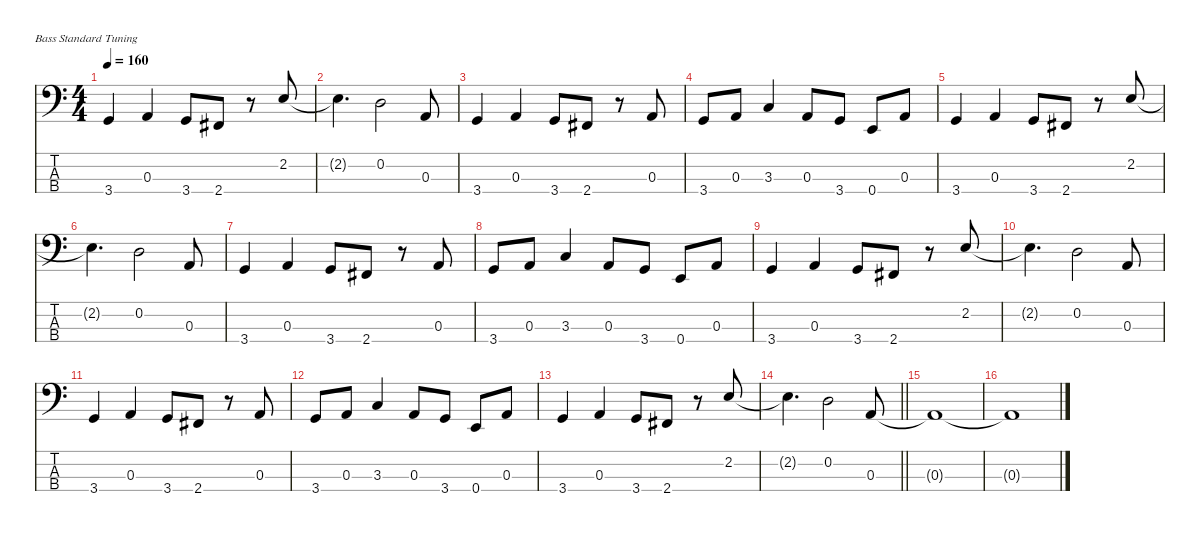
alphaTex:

\defaultSystemsLayout 4
\hideDynamics
\bracketExtendMode nobrackets
\singleTrackTrackNamePolicy hidden
\multiTrackTrackNamePolicy hidden
\firstSystemTrackNameMode fullname
\firstSystemTrackNameOrientation horizontal
\otherSystemsTrackNameOrientation horizontal
\track ("Bass" "el.bs.") {defaultSystemsLayout 8 instrument electricbassfinger}
\staff {score tabs}
\tuning (G2 D2 A1 E1)
\ts (4 4)
\tempo 160
\clef f4
\ks c
3.4.4{dy f beam Up} 0.3.4{beam Up} 3.4.8{beam Up} 2.4{acc #}.8{beam Up} r.8{beam Up} 2.2.8{beam Down} |
2.2{t}.4{d beam Down} 0.2.2{beam Down} 0.3.8{beam Up} |
3.4.4{beam Up} 0.3.4{beam Up} 3.4.8{beam Up} 2.4{acc #}.8{beam Up} r.8{beam Up} 0.3.8{beam Up} |
3.4.8{beam Up} 0.3.8{beam Up} 3.3.4{beam Up} 0.3.8{beam Up} 3.4.8{beam Up} 0.4.8{beam Up} 0.3.8{beam Up} |
3.4.4{beam Up} 0.3.4{beam Up} 3.4.8{beam Up} 2.4{acc #}.8{beam Up} r.8{beam Up} 2.2.8{beam Down} |
2.2{t}.4{d beam Down} 0.2.2{beam Down} 0.3.8{beam Up} |
3.4.4{beam Up} 0.3.4{beam Up} 3.4.8{beam Up} 2.4{acc #}.8{beam Up} r.8{beam Up} 0.3.8{beam Up} |
3.4.8{beam Up} 0.3.8{beam Up} 3.3.4{beam Up} 0.3.8{beam Up} 3.4.8{beam Up} 0.4.8{beam Up} 0.3.8{beam Up} |
3.4.4{beam Up} 0.3.4{beam Up} 3.4.8{beam Up} 2.4{acc #}.8{beam Up} r.8{beam Up} 2.2.8{beam Down} |
2.2{t}.4{d beam Down} 0.2.2{beam Down} 0.3.8{beam Up} |
3.4.4{beam Up} 0.3.4{beam Up} 3.4.8{beam Up} 2.4{acc #}.8{beam Up} r.8{beam Up} 0.3.8{beam Up} |
3.4.8{beam Up} 0.3.8{beam Up} 3.3.4{beam Up} 0.3.8{beam Up} 3.4.8{beam Up} 0.4.8{beam Up} 0.3.8{beam Up} |
3.4.4{beam Up} 0.3.4{beam Up} 3.4.8{beam Up} 2.4{acc #}.8{beam Up} r.8{beam Up} 2.2.8{beam Down} |
\barLineRight lightlight
2.2{t}.4{d beam Down} 0.2.2{beam Down} 0.3.8{beam Up} |
0.3{t}.1{beam Up} |
0.3{t}.1{beam Up}
